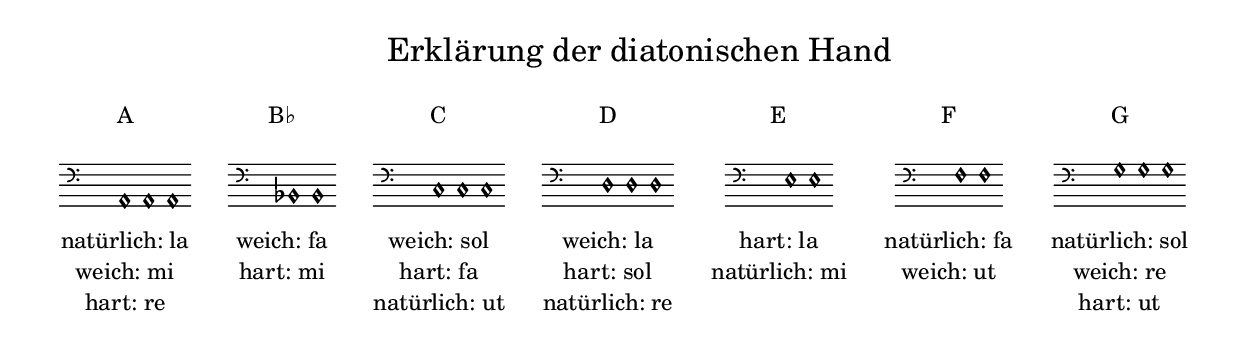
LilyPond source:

\version "2.22.2"

% Auto generated file

\header {
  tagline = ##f
}

dot = {
   \once \override Script.add-stem-support = ##f
   \once \override Script.toward-stem-shift = 0
   \once \override Script.skyline-horizontal-padding = 0
   \once \override Script.direction = 1
   \once \override Script.font-size = 1
}

\markup {
  \center-column {
    \line {
      \center-align
      \fontsize#3 { \concat { \normal-text "Erklärung der diatonischen Hand"} }
    }
    \null
    \line {
      \center-column {
        \line {
          \left-align {  \normal-text "A" }
        }

        \null
        \line {
          \score {
            <<
              \new Staff \with { instrumentName = ""} {
                \override Staff.TimeSignature.stencil = ##f
                \override Staff.NoteHead.style = #'baroque
                \accidentalStyle Score.forget
                \override Rest.style = #'mensural
                \override NoteHead.style = #'petrucci
                \cadenzaOn
                \clef "mensural-f"
                \key c #`((0 . ,NATURAL) (1 . ,NATURAL) (2 . ,NATURAL)
                          (3 . ,NATURAL) (4 . ,NATURAL) (5 . ,NATURAL)
                          (6 . ,NATURAL))  a,1   a,1   a,1  
                \cadenzaOff
              }
            >>
            \layout {
              \context {
                \Score
                \override SpacingSpanner.common-shortest-duration = #(ly:make-moment 1)
              }
            }
          }
        }
        \null
        \line {
          \left-align {  \normal-text "natürlich: la" }
        }
        \line {
          \left-align {  \normal-text "weich: mi" }
        }
        \line {
          \left-align {  \normal-text "hart: re" }
        }

      }
      \hspace #3 
      \center-column {
        \line {
          \left-align {  \normal-text "B♭" }
        }

        \null
        \line {
          \score {
            <<
              \new Staff \with { instrumentName = ""} {
                \override Staff.TimeSignature.stencil = ##f
                \override Staff.NoteHead.style = #'baroque
                \accidentalStyle Score.forget
                \override Rest.style = #'mensural
                \override NoteHead.style = #'petrucci
                \cadenzaOn
                \clef "mensural-f"
                \key c #`((0 . ,NATURAL) (1 . ,NATURAL) (2 . ,NATURAL)
                          (3 . ,NATURAL) (4 . ,NATURAL) (5 . ,NATURAL)
                          (6 . ,NATURAL))  bes,1   b,1  
                \cadenzaOff
              }
            >>
            \layout {
              \context {
                \Score
                \override SpacingSpanner.common-shortest-duration = #(ly:make-moment 1)
              }
            }
          }
        }
        \null
        \line {
          \left-align {  \normal-text "weich: fa" }
        }
        \line {
          \left-align {  \normal-text "hart: mi" }
        }

      }
      \hspace #3 
      \center-column {
        \line {
          \left-align {  \normal-text "C" }
        }

        \null
        \line {
          \score {
            <<
              \new Staff \with { instrumentName = ""} {
                \override Staff.TimeSignature.stencil = ##f
                \override Staff.NoteHead.style = #'baroque
                \accidentalStyle Score.forget
                \override Rest.style = #'mensural
                \override NoteHead.style = #'petrucci
                \cadenzaOn
                \clef "mensural-f"
                \key c #`((0 . ,NATURAL) (1 . ,NATURAL) (2 . ,NATURAL)
                          (3 . ,NATURAL) (4 . ,NATURAL) (5 . ,NATURAL)
                          (6 . ,NATURAL))  c1   c1   c1  
                \cadenzaOff
              }
            >>
            \layout {
              \context {
                \Score
                \override SpacingSpanner.common-shortest-duration = #(ly:make-moment 1)
              }
            }
          }
        }
        \null
        \line {
          \left-align {  \normal-text "weich: sol" }
        }
        \line {
          \left-align {  \normal-text "hart: fa" }
        }
        \line {
          \left-align {  \normal-text "natürlich: ut" }
        }

      }
      \hspace #3 
      \center-column {
        \line {
          \left-align {  \normal-text "D" }
        }

        \null
        \line {
          \score {
            <<
              \new Staff \with { instrumentName = ""} {
                \override Staff.TimeSignature.stencil = ##f
                \override Staff.NoteHead.style = #'baroque
                \accidentalStyle Score.forget
                \override Rest.style = #'mensural
                \override NoteHead.style = #'petrucci
                \cadenzaOn
                \clef "mensural-f"
                \key c #`((0 . ,NATURAL) (1 . ,NATURAL) (2 . ,NATURAL)
                          (3 . ,NATURAL) (4 . ,NATURAL) (5 . ,NATURAL)
                          (6 . ,NATURAL))  d1   d1   d1  
                \cadenzaOff
              }
            >>
            \layout {
              \context {
                \Score
                \override SpacingSpanner.common-shortest-duration = #(ly:make-moment 1)
              }
            }
          }
        }
        \null
        \line {
          \left-align {  \normal-text "weich: la" }
        }
        \line {
          \left-align {  \normal-text "hart: sol" }
        }
        \line {
          \left-align {  \normal-text "natürlich: re" }
        }

      }
      \hspace #3 
      \center-column {
        \line {
          \left-align {  \normal-text "E" }
        }

        \null
        \line {
          \score {
            <<
              \new Staff \with { instrumentName = ""} {
                \override Staff.TimeSignature.stencil = ##f
                \override Staff.NoteHead.style = #'baroque
                \accidentalStyle Score.forget
                \override Rest.style = #'mensural
                \override NoteHead.style = #'petrucci
                \cadenzaOn
                \clef "mensural-f"
                \key c #`((0 . ,NATURAL) (1 . ,NATURAL) (2 . ,NATURAL)
                          (3 . ,NATURAL) (4 . ,NATURAL) (5 . ,NATURAL)
                          (6 . ,NATURAL))  e1   e1  
                \cadenzaOff
              }
            >>
            \layout {
              \context {
                \Score
                \override SpacingSpanner.common-shortest-duration = #(ly:make-moment 1)
              }
            }
          }
        }
        \null
        \line {
          \left-align {  \normal-text "hart: la" }
        }
        \line {
          \left-align {  \normal-text "natürlich: mi" }
        }

      }
      \hspace #3 
      \center-column {
        \line {
          \left-align {  \normal-text "F" }
        }

        \null
        \line {
          \score {
            <<
              \new Staff \with { instrumentName = ""} {
                \override Staff.TimeSignature.stencil = ##f
                \override Staff.NoteHead.style = #'baroque
                \accidentalStyle Score.forget
                \override Rest.style = #'mensural
                \override NoteHead.style = #'petrucci
                \cadenzaOn
                \clef "mensural-f"
                \key c #`((0 . ,NATURAL) (1 . ,NATURAL) (2 . ,NATURAL)
                          (3 . ,NATURAL) (4 . ,NATURAL) (5 . ,NATURAL)
                          (6 . ,NATURAL))  f1   f1  
                \cadenzaOff
              }
            >>
            \layout {
              \context {
                \Score
                \override SpacingSpanner.common-shortest-duration = #(ly:make-moment 1)
              }
            }
          }
        }
        \null
        \line {
          \left-align {  \normal-text "natürlich: fa" }
        }
        \line {
          \left-align {  \normal-text "weich: ut" }
        }

      }
      \hspace #3 
      \center-column {
        \line {
          \left-align {  \normal-text "G" }
        }

        \null
        \line {
          \score {
            <<
              \new Staff \with { instrumentName = ""} {
                \override Staff.TimeSignature.stencil = ##f
                \override Staff.NoteHead.style = #'baroque
                \accidentalStyle Score.forget
                \override Rest.style = #'mensural
                \override NoteHead.style = #'petrucci
                \cadenzaOn
                \clef "mensural-f"
                \key c #`((0 . ,NATURAL) (1 . ,NATURAL) (2 . ,NATURAL)
                          (3 . ,NATURAL) (4 . ,NATURAL) (5 . ,NATURAL)
                          (6 . ,NATURAL))  g1   g1   g1  
                \cadenzaOff
              }
            >>
            \layout {
              \context {
                \Score
                \override SpacingSpanner.common-shortest-duration = #(ly:make-moment 1)
              }
            }
          }
        }
        \null
        \line {
          \left-align {  \normal-text "natürlich: sol" }
        }
        \line {
          \left-align {  \normal-text "weich: re" }
        }
        \line {
          \left-align {  \normal-text "hart: ut" }
        }

      }
      \hspace #3 

    }
  }
}